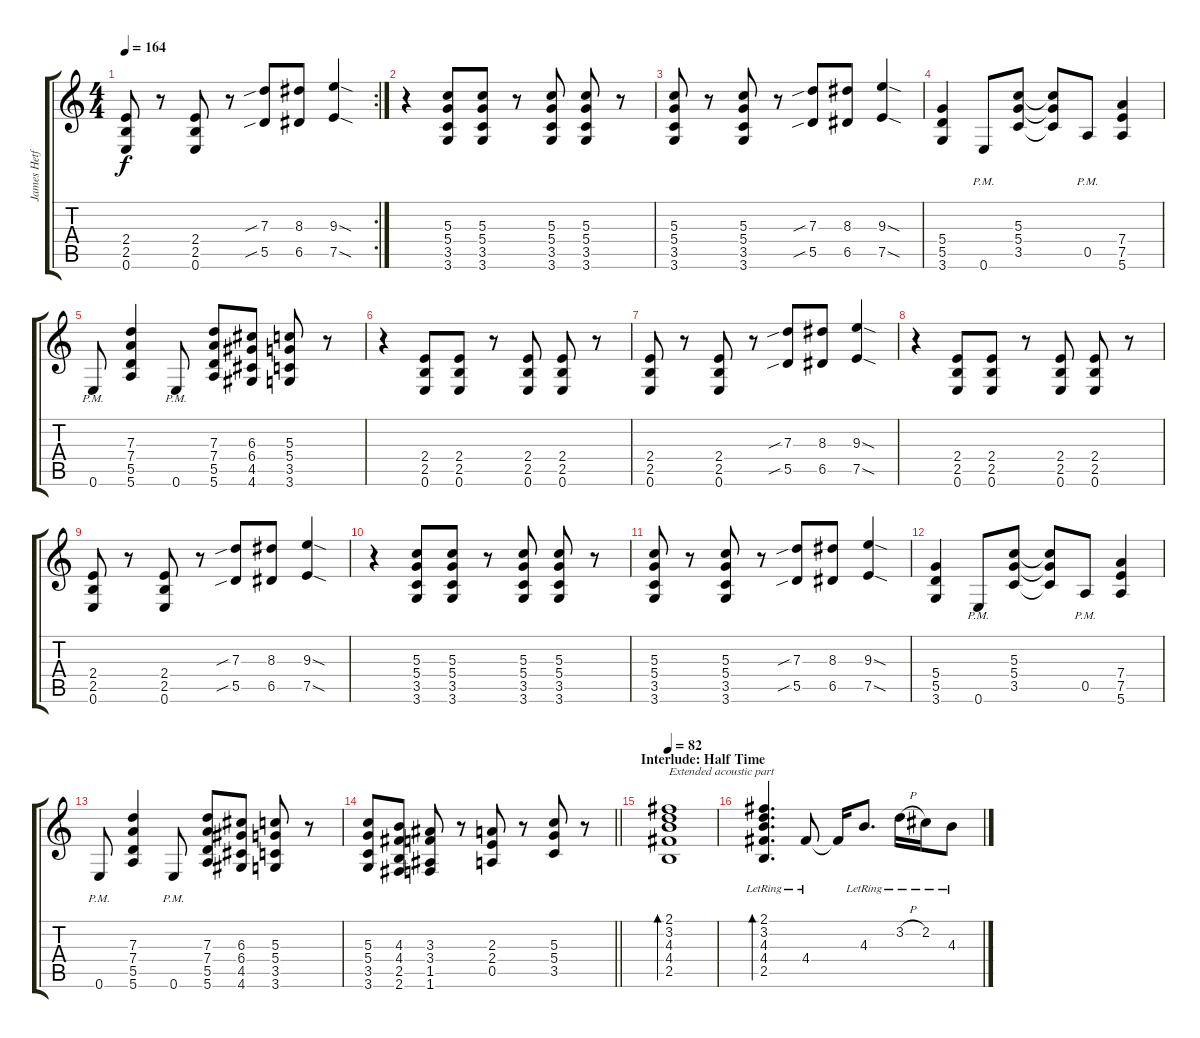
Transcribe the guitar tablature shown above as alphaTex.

\track ("James Hetfield" "James Hetf") {instrument distortionguitar}
\staff {score tabs}
\tuning (E4 B3 G3 D3 A2 E2) {hide}
\rc 2
\ts (4 4)
\tempo 164
\clef g2
\ks c
(2.4 2.5 0.6).8{dy f} r.8 (2.4 2.5 0.6).8 r.8 (7.3{sib} 5.5{sib}).8 (8.3 6.5).8 (9.3{sod} 7.5{sod}).4 |
r.4 (5.3 5.4 3.5 3.6).8 (5.3 5.4 3.5 3.6).8 r.8 (5.3 5.4 3.5 3.6).8 (5.3 5.4 3.5 3.6).8 r.8 |
(5.3 5.4 3.5 3.6).8 r.8 (5.3 5.4 3.5 3.6).8 r.8 (7.3{sib} 5.5{sib}).8 (8.3 6.5).8 (9.3{sod} 7.5{sod}).4 |
(5.4 5.5 3.6).4 0.6{pm}.8 (5.3 5.4 3.5).8 (5.3{t} 5.4{t} 3.5{t}).8 0.5{pm}.8 (7.4 7.5 5.6).4 |
0.6{pm}.8 (7.3 7.4 5.5 5.6).4 0.6{pm}.8 (7.3 7.4 5.5 5.6).8 (6.3 6.4 4.5 4.6).8 (5.3 5.4 3.5 3.6).8 r.8 |
r.4 (2.4 2.5 0.6).8 (2.4 2.5 0.6).8 r.8 (2.4 2.5 0.6).8 (2.4 2.5 0.6).8 r.8 |
(2.4 2.5 0.6).8 r.8 (2.4 2.5 0.6).8 r.8 (7.3{sib} 5.5{sib}).8 (8.3 6.5).8 (9.3{sod} 7.5{sod}).4 |
r.4 (2.4 2.5 0.6).8 (2.4 2.5 0.6).8 r.8 (2.4 2.5 0.6).8 (2.4 2.5 0.6).8 r.8 |
(2.4 2.5 0.6).8 r.8 (2.4 2.5 0.6).8 r.8 (7.3{sib} 5.5{sib}).8 (8.3 6.5).8 (9.3{sod} 7.5{sod}).4 |
r.4 (5.3 5.4 3.5 3.6).8 (5.3 5.4 3.5 3.6).8 r.8 (5.3 5.4 3.5 3.6).8 (5.3 5.4 3.5 3.6).8 r.8 |
(5.3 5.4 3.5 3.6).8 r.8 (5.3 5.4 3.5 3.6).8 r.8 (7.3{sib} 5.5{sib}).8 (8.3 6.5).8 (9.3{sod} 7.5{sod}).4 |
(5.4 5.5 3.6).4 0.6{pm}.8 (5.3 5.4 3.5).8 (5.3{t} 5.4{t} 3.5{t}).8 0.5{pm}.8 (7.4 7.5 5.6).4 |
0.6{pm}.8 (7.3 7.4 5.5 5.6).4 0.6{pm}.8 (7.3 7.4 5.5 5.6).8 (6.3 6.4 4.5 4.6).8 (5.3 5.4 3.5 3.6).8 r.8 |
\barLineRight lightlight
(5.3 5.4 3.5 3.6).8 (4.3 4.4 2.5 2.6).8 (3.3 3.4 1.5 1.6).8 r.8 (2.3 2.4 0.5).8 r.8 (5.3 5.4 3.5).8 r.8 |
\section ("" "Interlude: Half Time")
\tempo 82
(2.1 3.2 4.3 4.4 2.5).1{bd 60 txt "Extended acoustic part" instrument acousticguitarsteel} |
(2.1{lr} 3.2{lr} 4.3{lr} 4.4{lr} 2.5{lr}).4{d bd 60} 4.4{lr}.8 4.4{t}.16 4.3{lr}.8{d} 3.2{h lr}.16 2.2{lr}.16 4.3{lr}.8
